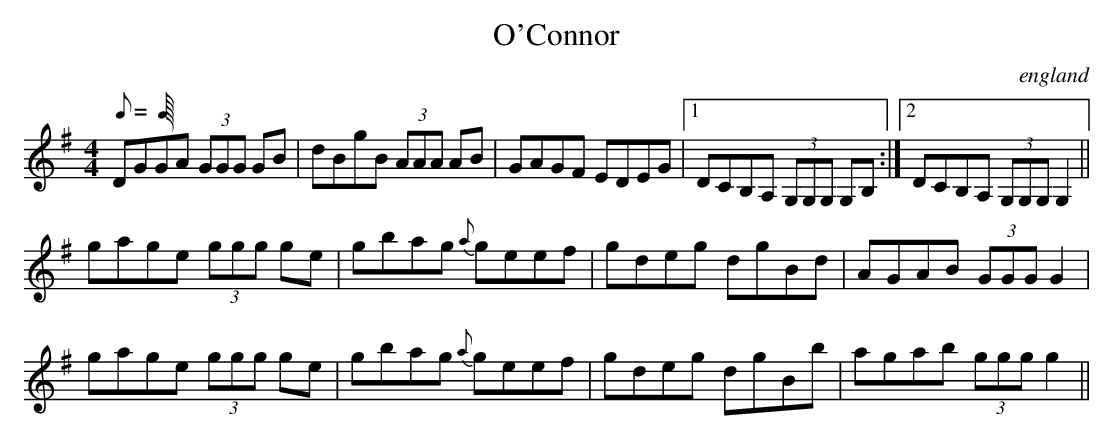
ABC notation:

X:1
T:O'Connor
O:england
M:4/4
L:1/8
Q:C=190
K:G
DGGA (3GGG GB|dBgB (3AAA AB|GAGF EDEG|\
[1 DCB,A, (3G,G,G, G,B,:|[2 DCB,A, (3G,G,G, G,2||
gage (3ggg ge|gbag {a}geef|gdeg dgBd|AGAB (3GGG G2|
gage (3ggg ge|gbag {a}geef|gdeg dgBb|agab (3ggg g2||
